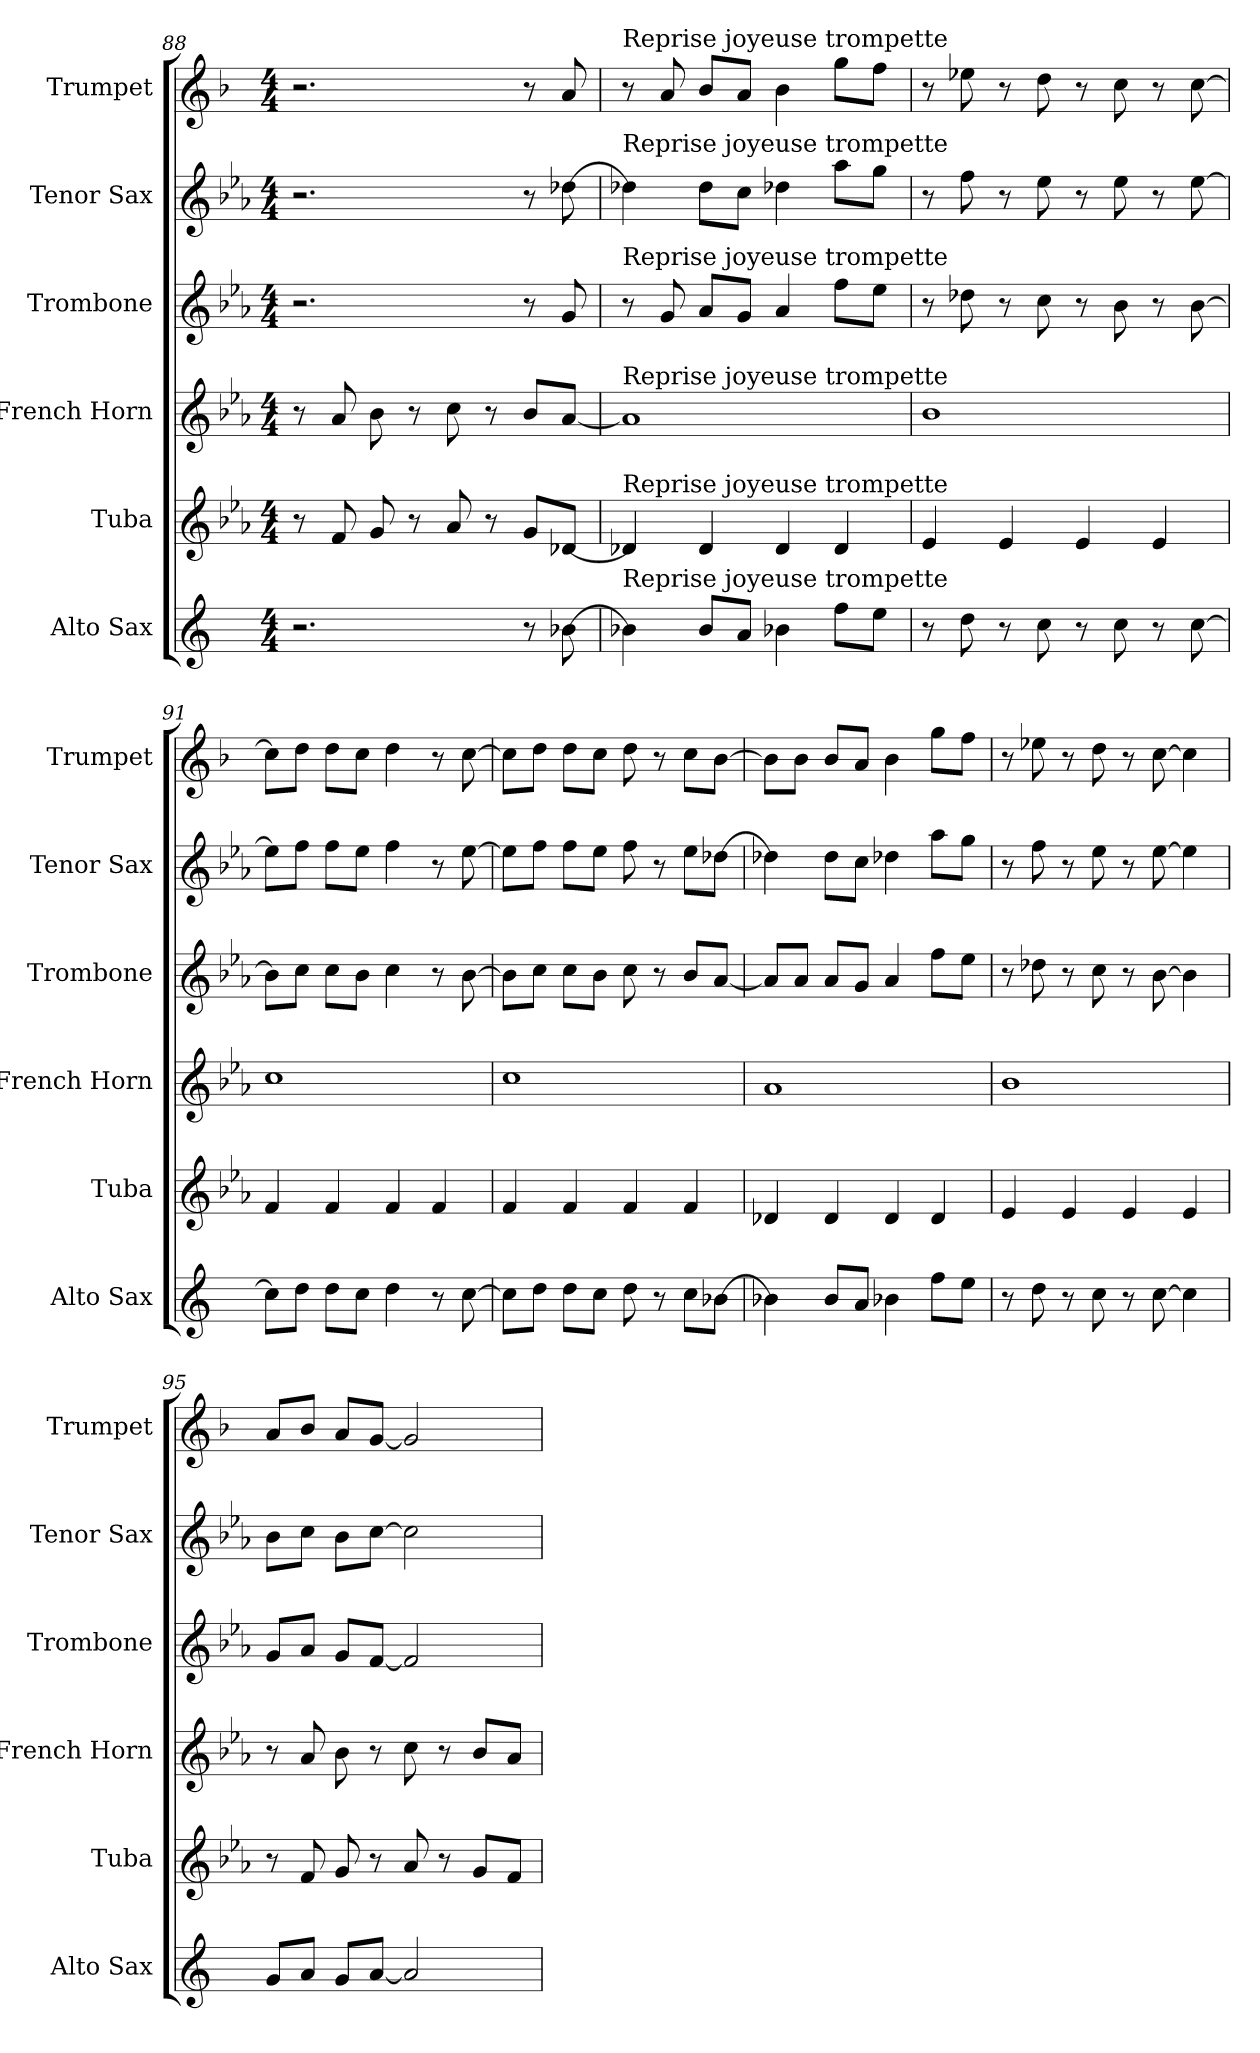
**kern	**kern	**kern	**kern	**kern	**kern
*part6	*part5	*part4	*part3	*part2	*part1
*staff6	*staff5	*staff4	*staff3	*staff2	*staff1
*I"Alto Sax	*I"Tuba	*I"French Horn	*I"Trombone	*I"Tenor Sax	*I"Trumpet
*I'Alto Sax	*I'Tuba	*I'French Horn	*I'Trombone	*I'Tenor Sax	*I'Trumpet
*clefG2	*clefG2	*clefG2	*clefG2	*clefG2	*clefG2
*ITrd5c9	*ITrd15c26	*ITrd8c14	*ITrd8c14	*ITrd8c14	*ITrd1c2
*k[b-e-a-]	*k[b-e-a-]	*k[b-e-a-]	*k[b-e-a-]	*k[b-e-a-]	*k[b-e-a-]
*M4/4	*M4/4	*M4/4	*M4/4	*M4/4	*M4/4
=88	=88	=88	=88	=88	=88
2.r	8r	8r	2.r	2.r	2.r
.	8FF	8A-	.	.	.
.	8GG	8B-	.	.	.
.	8r	8r	.	.	.
.	8AA-	8c	.	.	.
.	8r	8r	.	.	.
8r	8GGL	8B-L	8r	8r	8r
[8d-X	[8DD-XJ	[8A-J	8G	[8d-X	8g
=89	=89	=89	=89	=89	=89
!	!	!	!	!	!LO:TX:a:t=Reprise joyeuse trompette
!	!	!	!	!LO:TX:a:t=Reprise joyeuse trompette	!
!	!	!	!LO:TX:a:t=Reprise joyeuse trompette	!	!
!	!	!LO:TX:a:t=Reprise joyeuse trompette	!	!	!
!	!LO:TX:a:t=Reprise joyeuse trompette	!	!	!	!
!LO:TX:a:t=Reprise joyeuse trompette	!	!	!	!	!
4d-X]	4DD-X]	1A-]	8r	4d-X]	8r
.	.	.	8G	.	8g
8d-L	4DD-	.	8A-L	8d-L	8a-L
8cJ	.	.	8GJ	8cJ	8gJ
4d-X	4DD-	.	4A-	4d-X	4a-
8a-L	4DD-	.	8fL	8a-L	8ffL
8gJ	.	.	8e-J	8gJ	8ee-J
=90	=90	=90	=90	=90	=90
8r	4EE-	1B-	8r	8r	8r
8f	.	.	8d-X	8f	8dd-X
8r	4EE-	.	8r	8r	8r
8e-	.	.	8c	8e-	8cc
8r	4EE-	.	8r	8r	8r
8e-	.	.	8B-	8e-	8b-
8r	4EE-	.	8r	8r	8r
[8e-	.	.	[8B-	[8e-	[8b-
=91	=91	=91	=91	=91	=91
8e-L]	4FF	1c	8B-L]	8e-L]	8b-L]
8fJ	.	.	8cJ	8fJ	8ccJ
8fL	4FF	.	8cL	8fL	8ccL
8e-J	.	.	8B-J	8e-J	8b-J
4f	4FF	.	4c	4f	4cc
8r	4FF	.	8r	8r	8r
[8e-	.	.	[8B-	[8e-	[8b-
=92	=92	=92	=92	=92	=92
8e-L]	4FF	1c	8B-L]	8e-L]	8b-L]
8fJ	.	.	8cJ	8fJ	8ccJ
8fL	4FF	.	8cL	8fL	8ccL
8e-J	.	.	8B-J	8e-J	8b-J
8f	4FF	.	8c	8f	8cc
8r	.	.	8r	8r	8r
8e-L	4FF	.	8B-L	8e-L	8b-L
[8d-XJ	.	.	[8A-J	[8d-XJ	[8a-J
=93	=93	=93	=93	=93	=93
4d-X]	4DD-X	1A-	8A-L]	4d-X]	8a-L]
.	.	.	8A-J	.	8a-J
8d-L	4DD-	.	8A-L	8d-L	8a-L
8cJ	.	.	8GJ	8cJ	8gJ
4d-X	4DD-	.	4A-	4d-X	4a-
8a-L	4DD-	.	8fL	8a-L	8ffL
8gJ	.	.	8e-J	8gJ	8ee-J
=94	=94	=94	=94	=94	=94
8r	4EE-	1B-	8r	8r	8r
8f	.	.	8d-X	8f	8dd-X
8r	4EE-	.	8r	8r	8r
8e-	.	.	8c	8e-	8cc
8r	4EE-	.	8r	8r	8r
[8e-	.	.	[8B-	[8e-	[8b-
4e-]	4EE-	.	4B-]	4e-]	4b-]
=95	=95	=95	=95	=95	=95
8B-L	8r	8r	8GL	8B-L	8gL
8cJ	8FF	8A-	8A-J	8cJ	8a-J
8B-L	8GG	8B-	8GL	8B-L	8gL
[8cJ	8r	8r	[8FJ	[8cJ	[8fJ
2c]	8AA-	8c	2F]	2c]	2f]
.	8r	8r	.	.	.
.	8GGL	8B-L	.	.	.
.	8FFJ	8A-J	.	.	.
=	=	=	=	=	=
*-	*-	*-	*-	*-	*-
